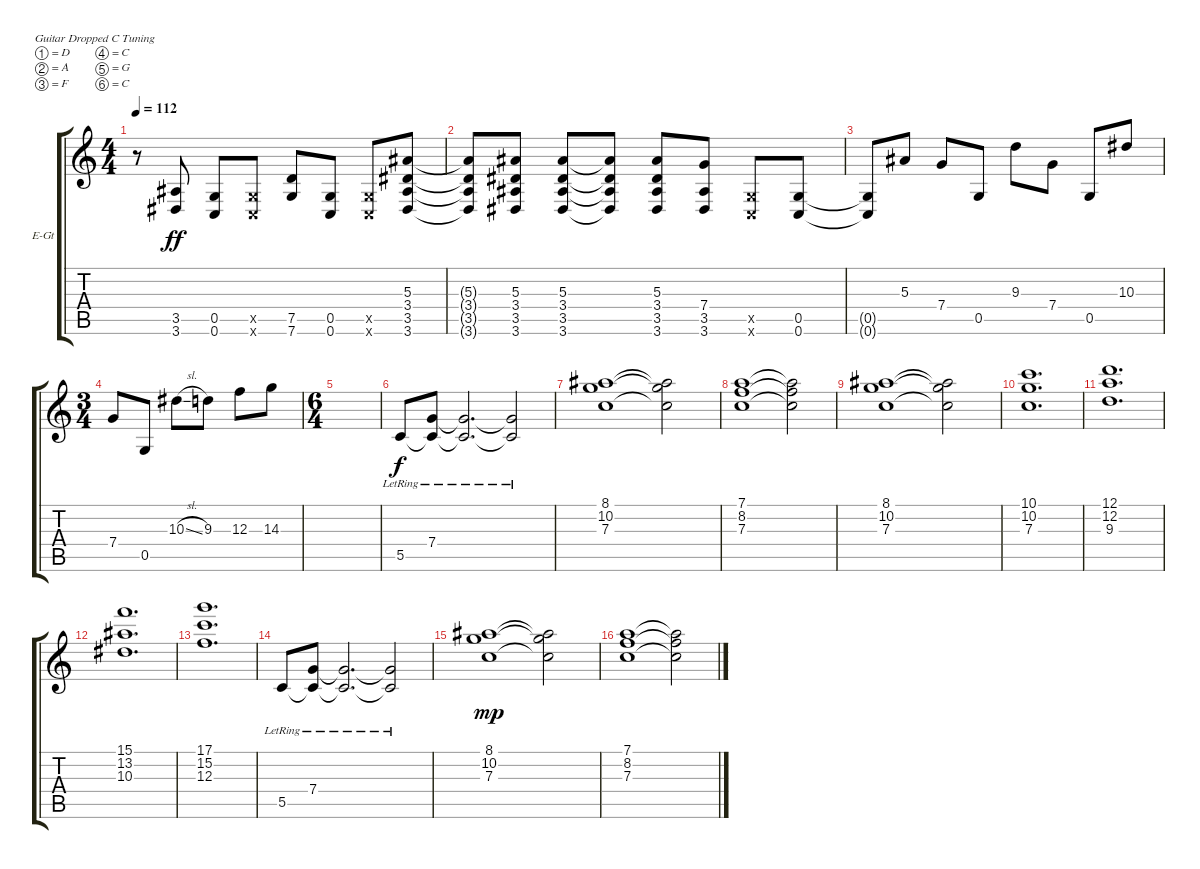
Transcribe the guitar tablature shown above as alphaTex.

\defaultSystemsLayout 4
\bracketExtendMode groupsimilarinstruments
\firstSystemTrackNameOrientation horizontal
\otherSystemsTrackNameOrientation horizontal
\track ("Adam - Lead" "E-Gt") {instrument distortionguitar}
\staff {score tabs}
\tuning (D4 A3 F3 C3 G2 C2)
\ts (4 4)
\tempo 112
\clef g2
\ks c
r.8{dy ff} (3.6 3.5).8 (0.6 0.5).8 (0.5{x} 0.6{x}).8 (7.6 7.5).8 (0.5 0.6).8 (0.6{x} 0.5{x}).8 (3.6 3.5 3.4 5.3).8 |
(3.6{t} 3.5{t} 3.4{t} 5.3{t}).8 (3.6 3.5 3.4 5.3).8 (5.3 3.4 3.5 3.6).8 (5.3{t} 3.4{t} 3.5{t} 3.6{t}).8 (5.3 3.4 3.5 3.6).8 (7.4 3.6 3.5).8 (0.6{x} 0.5{x}).8 (0.5 0.6).8 |
(0.6{t} 0.5{t}).8 5.3.8 7.4.8 0.5.8 9.3.8 7.4.8 0.5.8 10.3.8 |
\ts (3 4)
7.4.8 0.5.8 10.3{sl}.8 9.3.8 12.3.8 14.3.8 |
\ts (6 4)
|
5.5{lr}.8{dy f} (7.4{lr} 5.5{lr t}).8 (7.4{lr t} 5.5{lr t}).2{d} (7.4{lr t} 5.5{lr t}).2 |
(7.3 10.2 8.1).1 (7.3{t} 10.2{t} 8.1{t}).2 |
(7.1 8.2 7.3).1 (7.3{t} 8.2{t} 7.1{t}).2 |
(7.3 10.2 8.1).1 (7.3{t} 10.2{t} 8.1{t}).2 |
(7.3 10.2 10.1).1{d} |
(9.3 12.2 12.1).1{d} |
(10.3 13.2 15.1).1{d} |
(12.3 15.2 17.1).1{d} |
5.5{lr}.8 (7.4{lr} 5.5{lr t}).8 (7.4{lr t} 5.5{lr t}).2{d} (7.4{lr t} 5.5{lr t}).2 |
(7.3 10.2 8.1).1{dy mp} (7.3{t} 10.2{t} 8.1{t}).2 |
(7.1 8.2 7.3).1 (7.3{t} 8.2{t} 7.1{t}).2
